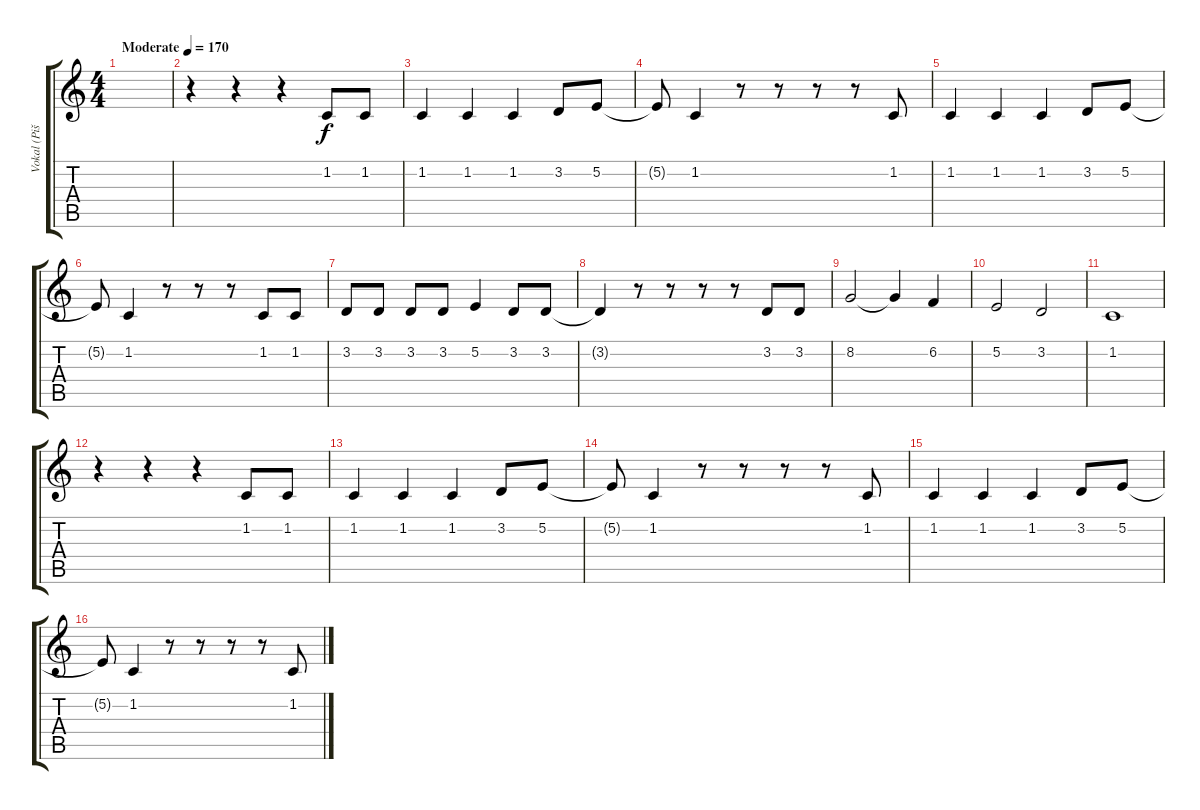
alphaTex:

\track ("Vokal (Pištek)" "Vokal (Piš") {instrument lead2sawtooth}
\staff {score tabs}
\tuning (E4 B3 G3 D3 A2 E2) {hide}
\ts (4 4)
\tempo (170 "Moderate")
\clef g2
\ks c
|
r.4 r.4 r.4 1.2.8 1.2.8 |
1.2.4 1.2.4 1.2.4 3.2.8 5.2.8 |
5.2{t}.8 1.2.4 r.8 r.8 r.8 r.8 1.2.8 |
1.2.4 1.2.4 1.2.4 3.2.8 5.2.8 |
5.2{t}.8 1.2.4 r.8 r.8 r.8 1.2.8 1.2.8 |
3.2.8 3.2.8 3.2.8 3.2.8 5.2.4 3.2.8 3.2.8 |
3.2{t}.4 r.8 r.8 r.8 r.8 3.2.8 3.2.8 |
8.2.2 8.2{t}.4 6.2.4 |
5.2.2 3.2.2 |
1.2.1 |
r.4 r.4 r.4 1.2.8 1.2.8 |
1.2.4 1.2.4 1.2.4 3.2.8 5.2.8 |
5.2{t}.8 1.2.4 r.8 r.8 r.8 r.8 1.2.8 |
1.2.4 1.2.4 1.2.4 3.2.8 5.2.8 |
5.2{t}.8 1.2.4 r.8 r.8 r.8 r.8 1.2.8
